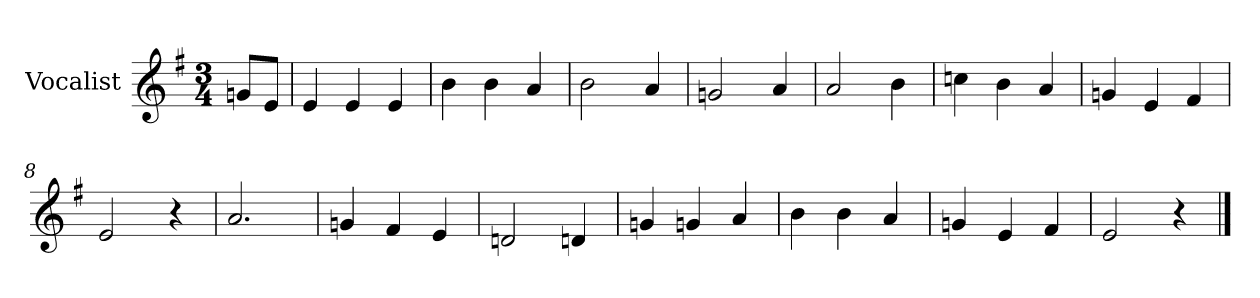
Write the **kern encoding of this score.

**kern
*part1
*staff1
*I"Vocalist
*k[f#]
*e:
*M3/4
=
8gnL
8eJ
=1
4e
4e
4e
=2
4b
4b
4a
=3
2b
4a
=4
2gn
4a
=5
2a
4b
=6
4ccn
4b
4a
=7
4gn
4e
4f#
=8
2e
4r
=9
2.a
=10
4gn
4f#
4e
=11
2dn
4dn
=12
4gn
4gn
4a
=13
4b
4b
4a
=14
4gn
4e
4f#
=15
2e
4r
==
*-
